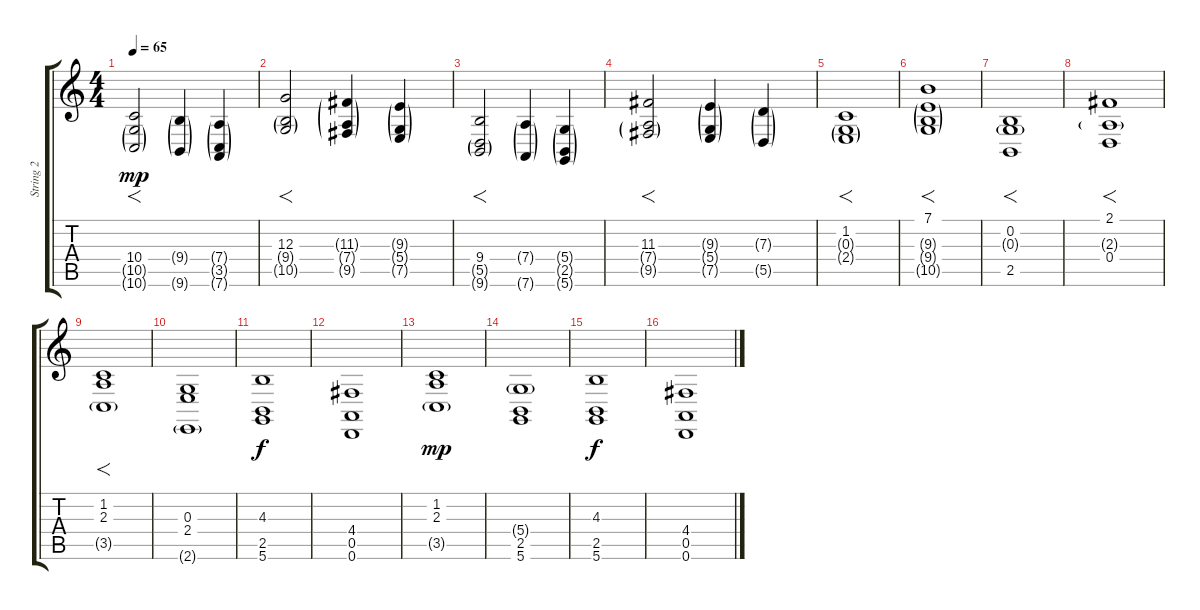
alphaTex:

\track ("String 2" "String 2") {instrument stringensemble1}
\staff {score tabs}
\tuning (E4 B3 G3 D3 A2 D2) {hide}
\ts (4 4)
\tempo 65
\clef g2
\ks c
(10.4 10.5{g} 10.6{g}).2{f dy mp} (9.4{g} 9.6{g}).4 (7.4{g} 3.5{g} 7.6{g}).4 |
(12.3 9.4{g} 10.5{g}).2{f} (11.3{g} 7.4{g} 9.5{g}).4 (9.3{g} 5.4{g} 7.5{g}).4 |
(9.4 5.5{g} 9.6{g}).2{f} (7.4{g} 7.6{g}).4 (5.4{g} 2.5{g} 5.6{g}).4 |
(11.3 7.4{g} 9.5{g}).2{f} (9.3{g} 5.4{g} 7.5{g}).4 (7.3{g} 5.5{g}).4 |
(1.2 0.3{g} 2.4{g}).1{f} |
(7.1 9.3{g} 9.4{g} 10.5{g}).1{f} |
(0.2 0.3{g} 2.5).1{f} |
(2.1 2.3{g} 0.4).1{f} |
(1.2 2.3 3.5{g}).1{f} |
(0.3 2.4 2.6{g}).1 |
(4.3 2.5 5.6).1{dy f} |
(4.4 0.5 0.6).1 |
(1.2 2.3 3.5{g}).1{dy mp} |
(5.4{g} 2.5 5.6).1 |
(4.3 2.5 5.6).1{dy f} |
(4.4 0.5 0.6).1
